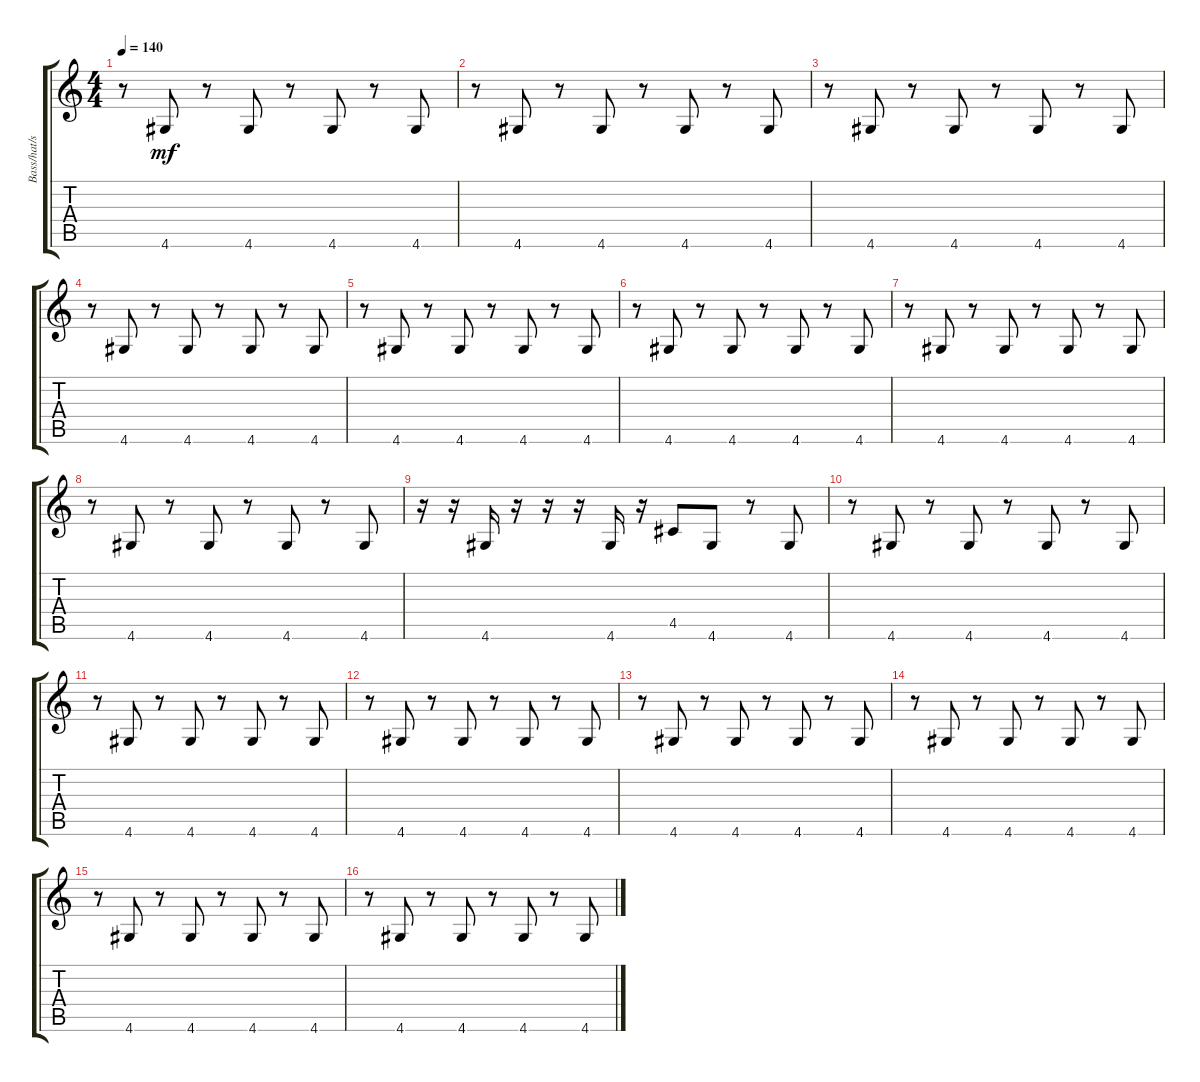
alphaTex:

\track ("Bass/hat/snare/cymbal" "Bass/hat/s") {instrument acousticbass}
\staff {score tabs}
\tuning (E4 B3 G3 D3 A2 E2) {hide}
\ts (4 4)
\tempo 140
\clef g2
\ks c
r.8{dy mf} 4.6.8 r.8 4.6.8 r.8 4.6.8 r.8 4.6.8 |
r.8 4.6.8 r.8 4.6.8 r.8 4.6.8 r.8 4.6.8 |
r.8 4.6.8 r.8 4.6.8 r.8 4.6.8 r.8 4.6.8 |
r.8 4.6.8 r.8 4.6.8 r.8 4.6.8 r.8 4.6.8 |
r.8 4.6.8 r.8 4.6.8 r.8 4.6.8 r.8 4.6.8 |
r.8 4.6.8 r.8 4.6.8 r.8 4.6.8 r.8 4.6.8 |
r.8 4.6.8 r.8 4.6.8 r.8 4.6.8 r.8 4.6.8 |
r.8 4.6.8 r.8 4.6.8 r.8 4.6.8 r.8 4.6.8 |
r.16 r.16 4.6.16 r.16 r.16 r.16 4.6.16 r.16 4.5.8 4.6.8 r.8 4.6.8 |
r.8 4.6.8 r.8 4.6.8 r.8 4.6.8 r.8 4.6.8 |
r.8 4.6.8 r.8 4.6.8 r.8 4.6.8 r.8 4.6.8 |
r.8 4.6.8 r.8 4.6.8 r.8 4.6.8 r.8 4.6.8 |
r.8 4.6.8 r.8 4.6.8 r.8 4.6.8 r.8 4.6.8 |
r.8 4.6.8 r.8 4.6.8 r.8 4.6.8 r.8 4.6.8 |
r.8 4.6.8 r.8 4.6.8 r.8 4.6.8 r.8 4.6.8 |
r.8 4.6.8 r.8 4.6.8 r.8 4.6.8 r.8 4.6.8
